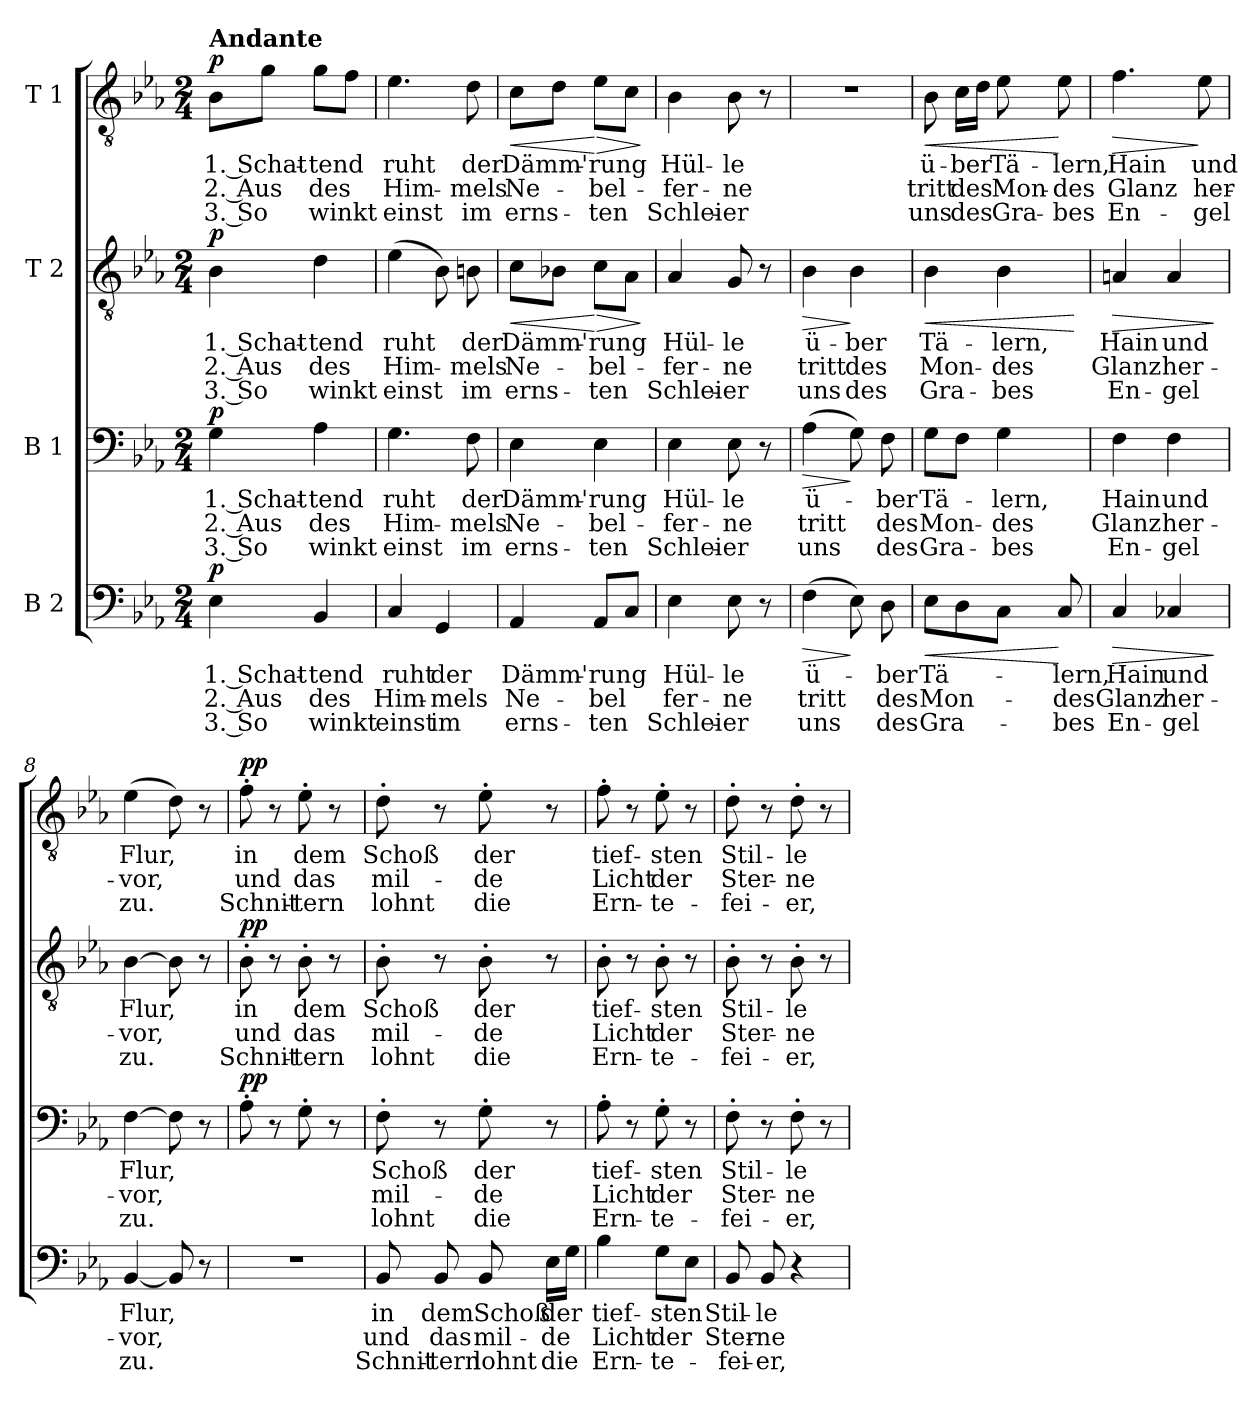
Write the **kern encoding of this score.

**kern	**text	**text	**text	**dynam	**kern	**text	**text	**text	**dynam	**kern	**text	**text	**text	**dynam	**kern	**text	**text	**text	**dynam
*part4	*part4	*part4	*part4	*part4	*part3	*part3	*part3	*part3	*part3	*part2	*part2	*part2	*part2	*part2	*part1	*part1	*part1	*part1	*part1
*staff4	*staff4	*staff4	*staff4	*staff4	*staff3	*staff3	*staff3	*staff3	*staff3	*staff2	*staff2	*staff2	*staff2	*staff2	*staff1	*staff1	*staff1	*staff1	*staff1
*I"B 2	*	*	*	*	*I"B 1	*	*	*	*	*I"T 2	*	*	*	*	*I"T 1	*	*	*	*
*clefF4	*	*	*	*	*clefF4	*	*	*	*	*clefGv2	*	*	*	*	*clefGv2	*	*	*	*
*k[b-e-a-]	*	*	*	*	*k[b-e-a-]	*	*	*	*	*k[b-e-a-]	*	*	*	*	*k[b-e-a-]	*	*	*	*
*M2/4	*	*	*	*	*M2/4	*	*	*	*	*M2/4	*	*	*	*	*M2/4	*	*	*	*
=1	=1	=1	=1	=1	=1	=1	=1	=1	=1	=1	=1	=1	=1	=1	=1	=1	=1	=1	=1
!	!	!	!	!	!	!	!	!	!	!	!	!	!	!	!LO:TX:a:B:t=Andante	!	!	!	!
!	!LO:LY:b	!LO:LY:b	!LO:LY:b	!LO:DY:a	!	!LO:LY:b	!LO:LY:b	!LO:LY:b	!LO:DY:a	!	!LO:LY:b	!LO:LY:b	!LO:LY:b	!LO:DY:a	!	!LO:LY:b	!LO:LY:b	!LO:LY:b	!LO:DY:a
4E-\	1. Schat-	2. Aus	3. So	p	4G\	1. Schat-	2. Aus	3. So	p	4B-\	1. Schat-	2. Aus	3. So	p	8B-\L	1. Schat-	2. Aus	3. So	p
.	.	.	.	.	.	.	.	.	.	.	.	.	.	.	8g\J	.	.	.	.
!	!LO:LY:b	!LO:LY:b	!LO:LY:b	!	!	!LO:LY:b	!LO:LY:b	!LO:LY:b	!	!	!LO:LY:b	!LO:LY:b	!LO:LY:b	!	!	!LO:LY:b	!LO:LY:b	!LO:LY:b	!
4BB-/	-tend	des	winkt	.	4A-\	-tend	des	winkt	.	4d\	-tend	des	winkt	.	8g\L	-tend	des	winkt	.
.	.	.	.	.	.	.	.	.	.	.	.	.	.	.	8f\J	.	.	.	.
=2	=2	=2	=2	=2	=2	=2	=2	=2	=2	=2	=2	=2	=2	=2	=2	=2	=2	=2	=2
!	!LO:LY:b	!LO:LY:b	!LO:LY:b	!	!	!LO:LY:b	!LO:LY:b	!LO:LY:b	!	!	!LO:LY:b	!LO:LY:b	!LO:LY:b	!	!	!LO:LY:b	!LO:LY:b	!LO:LY:b	!
4C/	ruht	Him-	einst	.	4.G\	ruht	Him-	einst	.	(4e-\	ruht	Him-	einst	.	4.e-\	ruht	Him-	einst	.
!	!LO:LY:b	!LO:LY:b	!LO:LY:b	!	!	!	!	!	!	!	!	!	!	!	!	!	!	!	!
4GG/	der	-mels	im	.	.	.	.	.	.	8B-\)	.	.	.	.	.	.	.	.	.
!	!	!	!	!	!	!LO:LY:b	!LO:LY:b	!LO:LY:b	!	!	!LO:LY:b	!LO:LY:b	!LO:LY:b	!	!	!LO:LY:b	!LO:LY:b	!LO:LY:b	!
.	.	.	.	.	8F\	der	-mels	im	.	8Bn\	der	-mels	im	.	8d\	der	-mels	im	.
=3	=3	=3	=3	=3	=3	=3	=3	=3	=3	=3	=3	=3	=3	=3	=3	=3	=3	=3	=3
!	!LO:LY:b	!LO:LY:b	!LO:LY:b	!	!	!LO:LY:b	!LO:LY:b	!LO:LY:b	!	!	!LO:LY:b	!LO:LY:b	!LO:LY:b	!LO:HP:b	!	!LO:LY:b	!LO:LY:b	!LO:LY:b	!LO:HP:b
4AA-/	Dämm'-	Ne-	erns-	.	4E-\	Dämm'-	Ne-	erns-	.	8c\L	Dämm'-	Ne-	erns-	<	8c\L	Dämm'-	Ne-	erns-	<
.	.	.	.	.	.	.	.	.	.	8B-X\J	.	.	.	.	8d\J	.	.	.	.
!	!LO:LY:b	!LO:LY:b	!LO:LY:b	!	!	!LO:LY:b	!LO:LY:b	!LO:LY:b	!	!	!LO:LY:b	!LO:LY:b	!LO:LY:b	!LO:HP:n=1:b	!	!LO:LY:b	!LO:LY:b	!LO:LY:b	!LO:HP:n=1:b
8AA-/L	-rung	-bel	-ten	.	4E-\	-rung	-bel-	-ten	.	8c\L	-rung	-bel-	-ten	[ >	8e-\L	-rung	-bel-	-ten	[ >
8C/J	.	.	.	.	.	.	.	.	.	8A-\J	.	.	.	.	8c\J	.	.	.	.
.	.	.	.	.	.	.	.	.	.	.	.	.	.	]	.	.	.	.	]
=4	=4	=4	=4	=4	=4	=4	=4	=4	=4	=4	=4	=4	=4	=4	=4	=4	=4	=4	=4
!	!LO:LY:b	!LO:LY:b	!LO:LY:b	!	!	!LO:LY:b	!LO:LY:b	!LO:LY:b	!	!	!LO:LY:b	!LO:LY:b	!LO:LY:b	!	!	!LO:LY:b	!LO:LY:b	!LO:LY:b	!
4E-\	Hül-	-fer-	Schlei-	.	4E-\	Hül-	-fer-	Schlei-	.	4A-/	Hül-	-fer-	Schlei-	.	4B-\	Hül-	-fer-	Schlei-	.
!	!LO:LY:b	!LO:LY:b	!LO:LY:b	!	!	!LO:LY:b	!LO:LY:b	!LO:LY:b	!	!	!LO:LY:b	!LO:LY:b	!LO:LY:b	!	!	!LO:LY:b	!LO:LY:b	!LO:LY:b	!
8E-\	-le	-ne	-er	.	8E-\	-le	-ne	-er	.	8G/	-le	-ne	-er	.	8B-\	-le	-ne	-er	.
8r	.	.	.	.	8r	.	.	.	.	8r	.	.	.	.	8r	.	.	.	.
=5	=5	=5	=5	=5	=5	=5	=5	=5	=5	=5	=5	=5	=5	=5	=5	=5	=5	=5	=5
!	!LO:LY:b	!LO:LY:b	!LO:LY:b	!LO:HP:b	!	!LO:LY:b	!LO:LY:b	!LO:LY:b	!LO:HP:b	!	!LO:LY:b	!LO:LY:b	!LO:LY:b	!LO:HP:b	!	!	!	!	!
(4F\	ü-	tritt	uns	>	(4A-\	ü-	tritt	uns	>	4B-\	ü-	tritt	uns	>	2r	.	.	.	.
!	!	!	!	!	!	!	!	!	!	!	!LO:LY:b	!LO:LY:b	!LO:LY:b	!	!	!	!	!	!
8E-\)	.	.	.	]	8G\)	.	.	.	]	4B-\	-ber	des	des	]	.	.	.	.	.
!	!LO:LY:b	!LO:LY:b	!LO:LY:b	!	!	!LO:LY:b	!LO:LY:b	!LO:LY:b	!	!	!	!	!	!	!	!	!	!	!
8D\	-ber	des	des	.	8F\	-ber	des	des	.	.	.	.	.	.	.	.	.	.	.
!!LO:LB:g=z
=6	=6	=6	=6	=6	=6	=6	=6	=6	=6	=6	=6	=6	=6	=6	=6	=6	=6	=6	=6
!	!LO:LY:b	!LO:LY:b	!LO:LY:b	!LO:HP:b	!	!LO:LY:b	!LO:LY:b	!LO:LY:b	!	!	!LO:LY:b	!LO:LY:b	!LO:LY:b	!LO:HP:b	!	!LO:LY:b	!LO:LY:b	!LO:LY:b	!LO:HP:b
8E-\L	Tä-	Mon-	Gra-	<	8G\L	Tä-	Mon-	Gra-	.	4B-\	Tä-	Mon-	Gra-	<	8B-\	ü-	tritt	uns	<
!	!	!	!	!	!	!	!	!	!	!	!	!	!	!	!	!LO:LY:b	!LO:LY:b	!LO:LY:b	!
8D\	.	.	.	.	8F\J	.	.	.	.	.	.	.	.	.	16c\LL	-ber	des	des	.
.	.	.	.	.	.	.	.	.	.	.	.	.	.	.	16d\JJ	.	.	.	.
!	!	!	!	!	!	!LO:LY:b	!LO:LY:b	!LO:LY:b	!	!	!LO:LY:b	!LO:LY:b	!LO:LY:b	!	!	!LO:LY:b	!LO:LY:b	!LO:LY:b	!
8C\J	.	.	.	.	4G\	-lern,	-des	-bes	.	4B-\	-lern,	-des	-bes	.	8e-\	Tä-	Mon-	Gra-	.
!	!LO:LY:b	!LO:LY:b	!LO:LY:b	!	!	!	!	!	!	!	!	!	!	!	!	!LO:LY:b	!LO:LY:b	!LO:LY:b	!
8C/	-lern,	-des	-bes	[	.	.	.	.	.	.	.	.	.	.	8e-\	-lern,	-des	-bes	[
.	.	.	.	.	.	.	.	.	.	.	.	.	.	[	.	.	.	.	.
=7	=7	=7	=7	=7	=7	=7	=7	=7	=7	=7	=7	=7	=7	=7	=7	=7	=7	=7	=7
!	!LO:LY:b	!LO:LY:b	!LO:LY:b	!LO:HP:b	!	!LO:LY:b	!LO:LY:b	!LO:LY:b	!	!	!LO:LY:b	!LO:LY:b	!LO:LY:b	!LO:HP:b	!	!LO:LY:b	!LO:LY:b	!LO:LY:b	!LO:HP:b
4C/	Hain	Glanz	En-	>	4F\	Hain	Glanz	En-	.	4An/	Hain	Glanz	En-	>	4.f\	Hain	Glanz	En-	>
!	!LO:LY:b	!LO:LY:b	!LO:LY:b	!	!	!LO:LY:b	!LO:LY:b	!LO:LY:b	!	!	!LO:LY:b	!LO:LY:b	!LO:LY:b	!	!	!	!	!	!
4C-X/	und	her-	-gel	.	4F\	und	her-	-gel	.	4A/	und	her-	-gel	.	.	.	.	.	.
!	!	!	!	!	!	!	!	!	!	!	!	!	!	!	!	!LO:LY:b	!LO:LY:b	!LO:LY:b	!
.	.	.	.	.	.	.	.	.	.	.	.	.	.	.	8e-\	und	her-	-gel	]
.	.	.	.	]	.	.	.	.	.	.	.	.	.	]	.	.	.	.	.
=8	=8	=8	=8	=8	=8	=8	=8	=8	=8	=8	=8	=8	=8	=8	=8	=8	=8	=8	=8
!	!LO:LY:b	!LO:LY:b	!LO:LY:b	!	!	!LO:LY:b	!LO:LY:b	!LO:LY:b	!	!	!LO:LY:b	!LO:LY:b	!LO:LY:b	!	!	!LO:LY:b	!LO:LY:b	!LO:LY:b	!
[4BB-/	Flur,	-vor,	zu.	.	[4F\	Flur,	-vor,	zu.	.	[4B-\	Flur,	-vor,	zu.	.	(4e-\	Flur,	-vor,	zu.	.
8BB-/]	.	.	.	.	8F\]	.	.	.	.	8B-\]	.	.	.	.	8d\)	.	.	.	.
8r	.	.	.	.	8r	.	.	.	.	8r	.	.	.	.	8r	.	.	.	.
=9	=9	=9	=9	=9	=9	=9	=9	=9	=9	=9	=9	=9	=9	=9	=9	=9	=9	=9	=9
!	!	!	!	!	!	!	!	!	!LO:DY:a	!	!LO:LY:b	!LO:LY:b	!LO:LY:b	!LO:DY:a	!	!LO:LY:b	!LO:LY:b	!LO:LY:b	!LO:DY:a
2r	.	.	.	.	8A-'\	.	.	.	pp	8B-'\	in	und	Schnit-	pp	8f'\	in	und	Schnit-	pp
.	.	.	.	.	8r	.	.	.	.	8r	.	.	.	.	8r	.	.	.	.
!	!	!	!	!	!	!	!	!	!	!	!LO:LY:b	!LO:LY:b	!LO:LY:b	!	!	!LO:LY:b	!LO:LY:b	!LO:LY:b	!
.	.	.	.	.	8G'\	.	.	.	.	8B-'\	dem	das	-tern	.	8e-'\	dem	das	-tern	.
.	.	.	.	.	8r	.	.	.	.	8r	.	.	.	.	8r	.	.	.	.
!!LO:PB:g=z
=10	=10	=10	=10	=10	=10	=10	=10	=10	=10	=10	=10	=10	=10	=10	=10	=10	=10	=10	=10
!	!LO:LY:b	!LO:LY:b	!LO:LY:b	!	!	!LO:LY:b	!LO:LY:b	!LO:LY:b	!	!	!LO:LY:b	!LO:LY:b	!LO:LY:b	!	!	!LO:LY:b	!LO:LY:b	!LO:LY:b	!
8BB-/	in	und	Schnit-	.	8F'\	Schoß	mil-	lohnt	.	8B-'\	Schoß	mil-	lohnt	.	8d'\	Schoß	mil-	lohnt	.
!	!LO:LY:b	!LO:LY:b	!LO:LY:b	!	!	!	!	!	!	!	!	!	!	!	!	!	!	!	!
8BB-/	dem	das	-tern	.	8r	.	.	.	.	8r	.	.	.	.	8r	.	.	.	.
!	!LO:LY:b	!LO:LY:b	!LO:LY:b	!	!	!LO:LY:b	!LO:LY:b	!LO:LY:b	!	!	!LO:LY:b	!LO:LY:b	!LO:LY:b	!	!	!LO:LY:b	!LO:LY:b	!LO:LY:b	!
8BB-/	Schoß	mil-	lohnt	.	8G'\	der	-de	die	.	8B-'\	der	-de	die	.	8e-'\	der	-de	die	.
!	!LO:LY:b	!LO:LY:b	!LO:LY:b	!	!	!	!	!	!	!	!	!	!	!	!	!	!	!	!
16E-\LL	der	-de	die	.	8r	.	.	.	.	8r	.	.	.	.	8r	.	.	.	.
16G\JJ	.	.	.	.	.	.	.	.	.	.	.	.	.	.	.	.	.	.	.
=11	=11	=11	=11	=11	=11	=11	=11	=11	=11	=11	=11	=11	=11	=11	=11	=11	=11	=11	=11
!	!LO:LY:b	!LO:LY:b	!LO:LY:b	!	!	!LO:LY:b	!LO:LY:b	!LO:LY:b	!	!	!LO:LY:b	!LO:LY:b	!LO:LY:b	!	!	!LO:LY:b	!LO:LY:b	!LO:LY:b	!
4B-\	tief-	Licht	Ern-	.	8A-'\	tief-	Licht	Ern-	.	8B-'\	tief-	Licht	Ern-	.	8f'\	tief-	Licht	Ern-	.
.	.	.	.	.	8r	.	.	.	.	8r	.	.	.	.	8r	.	.	.	.
!	!LO:LY:b	!LO:LY:b	!LO:LY:b	!	!	!LO:LY:b	!LO:LY:b	!LO:LY:b	!	!	!LO:LY:b	!LO:LY:b	!LO:LY:b	!	!	!LO:LY:b	!LO:LY:b	!LO:LY:b	!
8G\L	-sten	der	-te-	.	8G'\	-sten	der	-te-	.	8B-'\	-sten	der	-te-	.	8e-'\	-sten	der	-te-	.
8E-\J	.	.	.	.	8r	.	.	.	.	8r	.	.	.	.	8r	.	.	.	.
=12	=12	=12	=12	=12	=12	=12	=12	=12	=12	=12	=12	=12	=12	=12	=12	=12	=12	=12	=12
!	!LO:LY:b	!LO:LY:b	!LO:LY:b	!	!	!LO:LY:b	!LO:LY:b	!LO:LY:b	!	!	!LO:LY:b	!LO:LY:b	!LO:LY:b	!	!	!LO:LY:b	!LO:LY:b	!LO:LY:b	!
8BB-/	Stil-	Ster-	-fei-	.	8F'\	Stil-	Ster-	-fei-	.	8B-'\	Stil-	Ster-	-fei-	.	8d'\	Stil-	Ster-	-fei-	.
!	!LO:LY:b	!LO:LY:b	!LO:LY:b	!	!	!	!	!	!	!	!	!	!	!	!	!	!	!	!
8BB-/	-le	-ne	-er,	.	8r	.	.	.	.	8r	.	.	.	.	8r	.	.	.	.
!	!	!	!	!	!	!LO:LY:b	!LO:LY:b	!LO:LY:b	!	!	!LO:LY:b	!LO:LY:b	!LO:LY:b	!	!	!LO:LY:b	!LO:LY:b	!LO:LY:b	!
4r	.	.	.	.	8F'\	-le	-ne	-er,	.	8B-'\	-le	-ne	-er,	.	8d'\	-le	-ne	-er,	.
.	.	.	.	.	8r	.	.	.	.	8r	.	.	.	.	8r	.	.	.	.
=	=	=	=	=	=	=	=	=	=	=	=	=	=	=	=	=	=	=	=
*-	*-	*-	*-	*-	*-	*-	*-	*-	*-	*-	*-	*-	*-	*-	*-	*-	*-	*-	*-
